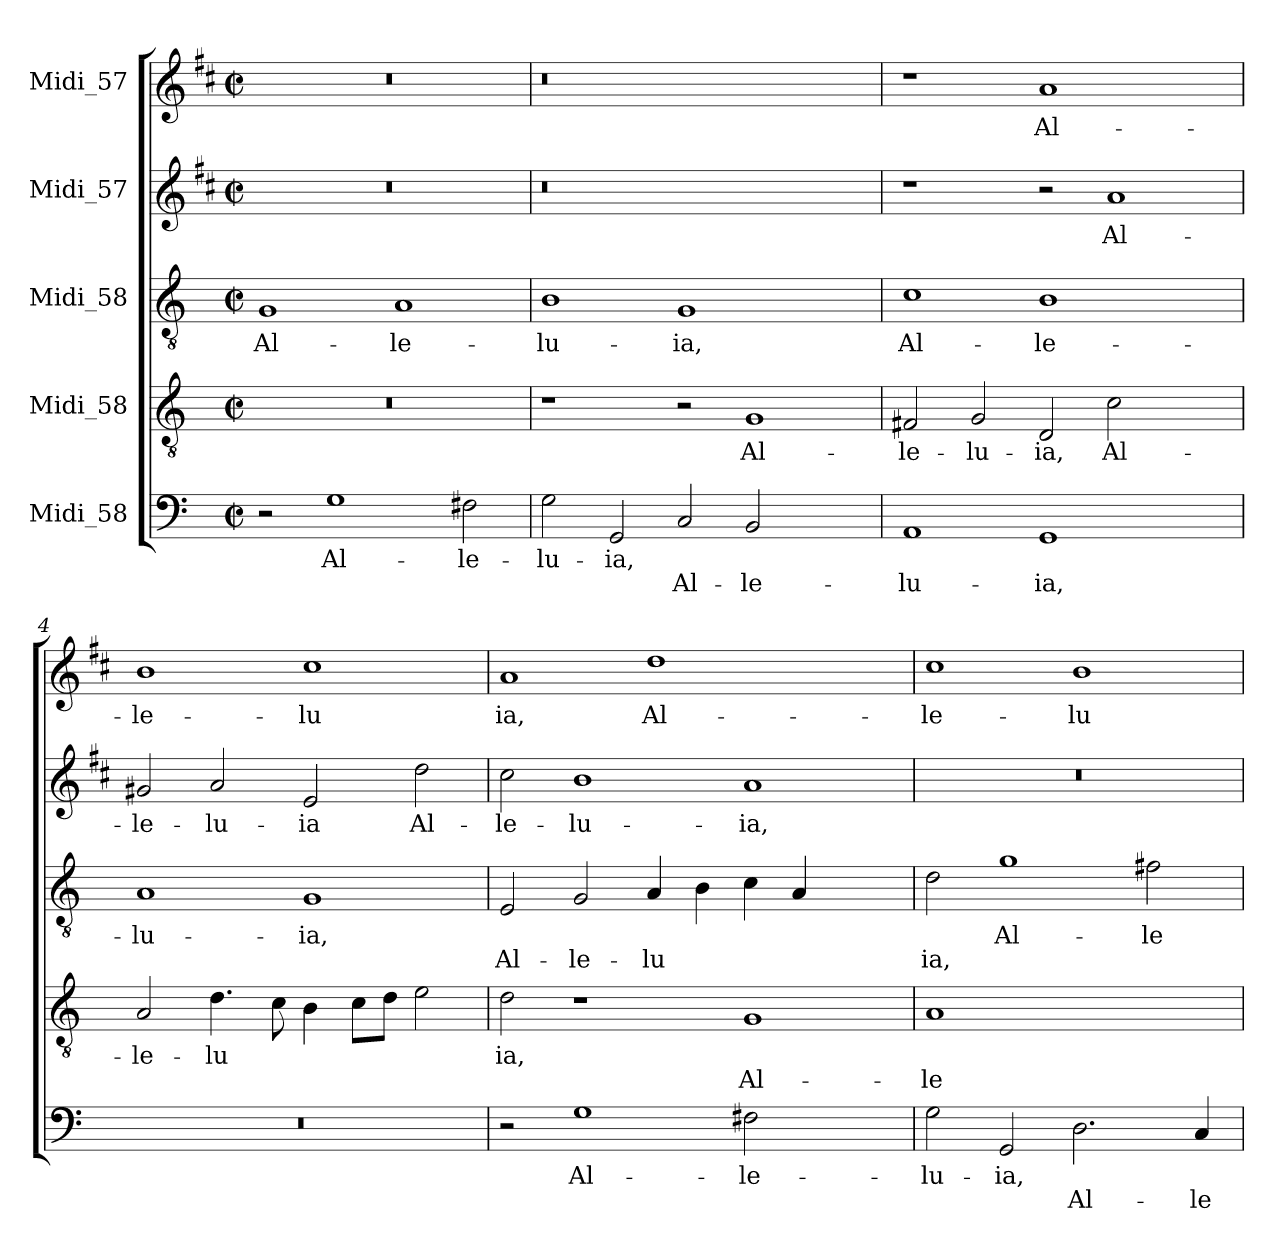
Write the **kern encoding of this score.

**kern	**text	**text	**kern	**text	**text	**kern	**text	**text	**kern	**text	**kern	**text
*part5	*part5	*part5	*part4	*part4	*part4	*part3	*part3	*part3	*part2	*part2	*part1	*part1
*staff5	*staff5	*staff5	*staff4	*staff4	*staff4	*staff3	*staff3	*staff3	*staff2	*staff2	*staff1	*staff1
*I"Midi_58	*	*	*I"Midi_58	*	*	*I"Midi_58	*	*	*I"Midi_57	*	*I"Midi_57	*
*clefF4	*	*	*clefGv2	*	*	*clefGv2	*	*	*clefG2	*	*clefG2	*
*	*	*	*	*	*	*	*	*	*ITrd1c2	*	*ITrd1c2	*
*k[]	*	*	*k[]	*	*	*k[]	*	*	*k[]	*	*k[]	*
*C:	*	*	*C:	*	*	*C:	*	*	*C:	*	*C:	*
*M4/2	*	*	*M4/2	*	*	*M4/2	*	*	*M4/2	*	*M4/2	*
*met(c|)	*	*	*met(c|)	*	*	*met(c|)	*	*	*met(c|)	*	*met(c|)	*
=1	=1	=1	=1	=1	=1	=1	=1	=1	=1	=1	=1	=1
!	!	!	!	!	!	!	!LO:LY:b	!	!	!	!	!
2r	.	.	0r	.	.	1G	Al-	.	0r	.	0r	.
!	!LO:LY:b	!	!	!	!	!	!	!	!	!	!	!
1G	Al-	.	.	.	.	.	.	.	.	.	.	.
!	!	!	!	!	!	!	!LO:LY:b	!	!	!	!	!
.	.	.	.	.	.	1A	-le-	.	.	.	.	.
!	!LO:LY:b	!	!	!	!	!	!	!	!	!	!	!
2F#X	-le-	.	.	.	.	.	.	.	.	.	.	.
=2	=2	=2	=2	=2	=2	=2	=2	=2	=2	=2	=2	=2
!	!LO:LY:b	!	!	!	!	!	!LO:LY:b	!	!	!	!	!
2G	-lu-	.	1r	.	.	1B	-lu-	.	0r	.	0r	.
!	!LO:LY:b	!	!	!	!	!	!	!	!	!	!	!
2GG	-ia,	.	.	.	.	.	.	.	.	.	.	.
!	!	!LO:LY:b	!	!	!	!	!LO:LY:b	!	!	!	!	!
2C	.	Al-	2r	.	.	1G	-ia,	.	.	.	.	.
!	!	!LO:LY:b	!	!LO:LY:b	!	!	!	!	!	!	!	!
2BB	.	-le-	1G	Al-	.	.	.	.	.	.	.	.
2ryy	.	.	.	.	.	2ryy	.	.	2ryy	.	2ryy	.
=3	=3	=3	=3	=3	=3	=3	=3	=3	=3	=3	=3	=3
!	!	!LO:LY:b	!	!LO:LY:b	!	!	!LO:LY:b	!	!	!	!	!
1AA	.	-lu-	2F#X	-le-	.	1c	Al-	.	1r	.	1r	.
!	!	!	!	!LO:LY:b	!	!	!	!	!	!	!	!
.	.	.	2G	-lu-	.	.	.	.	.	.	.	.
!	!	!LO:LY:b	!	!LO:LY:b	!	!	!LO:LY:b	!	!	!	!	!LO:LY:b
1GG	.	-ia,	2D	-ia,	.	1B	-le-	.	2r	.	1g	Al-
!	!	!	!	!LO:LY:b	!	!	!	!	!	!LO:LY:b	!	!
.	.	.	2c	Al-	.	.	.	.	1g	Al-	.	.
2ryy	.	.	2ryy	.	.	2ryy	.	.	.	.	2ryy	.
=4	=4	=4	=4	=4	=4	=4	=4	=4	=4	=4	=4	=4
!	!	!	!	!LO:LY:b	!	!	!LO:LY:b	!	!	!LO:LY:b	!	!LO:LY:b
0r	.	.	2A	-le-	.	1A	-lu-	.	2f#X	-le-	1a	-le-
!	!	!	!	!LO:LY:b	!	!	!	!	!	!LO:LY:b	!	!
.	.	.	4.d	-lu	.	.	.	.	2g	-lu-	.	.
.	.	.	8c	.	.	.	.	.	.	.	.	.
!	!	!	!	!	!	!	!LO:LY:b	!	!	!LO:LY:b	!	!LO:LY:b
.	.	.	4B	.	.	1G	-ia,	.	2d	-ia	1b	-lu
.	.	.	8cL	.	.	.	.	.	.	.	.	.
.	.	.	8dJ	.	.	.	.	.	.	.	.	.
!	!	!	!	!	!	!	!	!	!	!LO:LY:b	!	!
.	.	.	2e	.	.	.	.	.	2cc	Al-	.	.
=5	=5	=5	=5	=5	=5	=5	=5	=5	=5	=5	=5	=5
!	!	!	!	!LO:LY:b	!	!	!	!LO:LY:b	!	!LO:LY:b	!	!LO:LY:b
2r	.	.	2d	ia,	.	2E	.	Al-	2b	-le-	1g	ia,
!	!LO:LY:b	!	!	!	!	!	!	!LO:LY:b	!	!LO:LY:b	!	!
1G	Al-	.	1r	.	.	2G	.	-le-	1a	-lu-	.	.
!	!	!	!	!	!	!	!	!LO:LY:b	!	!	!	!LO:LY:b
.	.	.	.	.	.	4A	.	-lu	.	.	1cc	Al-
.	.	.	.	.	.	4B	.	.	.	.	.	.
!	!LO:LY:b	!	!	!	!LO:LY:b	!	!	!	!	!LO:LY:b	!	!
2F#X	-le-	.	1G	.	Al-	4c	.	.	1g	-ia,	.	.
.	.	.	.	.	.	4A	.	.	.	.	.	.
2ryy	.	.	.	.	.	2ryy	.	.	.	.	2ryy	.
=6	=6	=6	=6	=6	=6	=6	=6	=6	=6	=6	=6	=6
!	!LO:LY:b	!	!	!	!LO:LY:b	!	!	!LO:LY:b	!	!	!	!LO:LY:b
2G	-lu-	.	1A	.	-le-	2d	.	ia,	0r	.	1b	-le-
!	!LO:LY:b	!	!	!	!	!	!LO:LY:b	!	!	!	!	!
2GG	-ia,	.	.	.	.	1g	Al-	.	.	.	.	.
!	!	!LO:LY:b	!	!	!	!	!	!	!	!	!	!LO:LY:b
2.D	.	Al-	1ryy	.	.	.	.	.	.	.	1a	-lu-
!	!	!	!	!	!	!	!LO:LY:b	!	!	!	!	!
.	.	.	.	.	.	2f#X	-le-	.	.	.	.	.
!	!	!LO:LY:b	!	!	!	!	!	!	!	!	!	!
4C	.	-le-	.	.	.	.	.	.	.	.	.	.
=	=	=	=	=	=	=	=	=	=	=	=	=
*-	*-	*-	*-	*-	*-	*-	*-	*-	*-	*-	*-	*-
